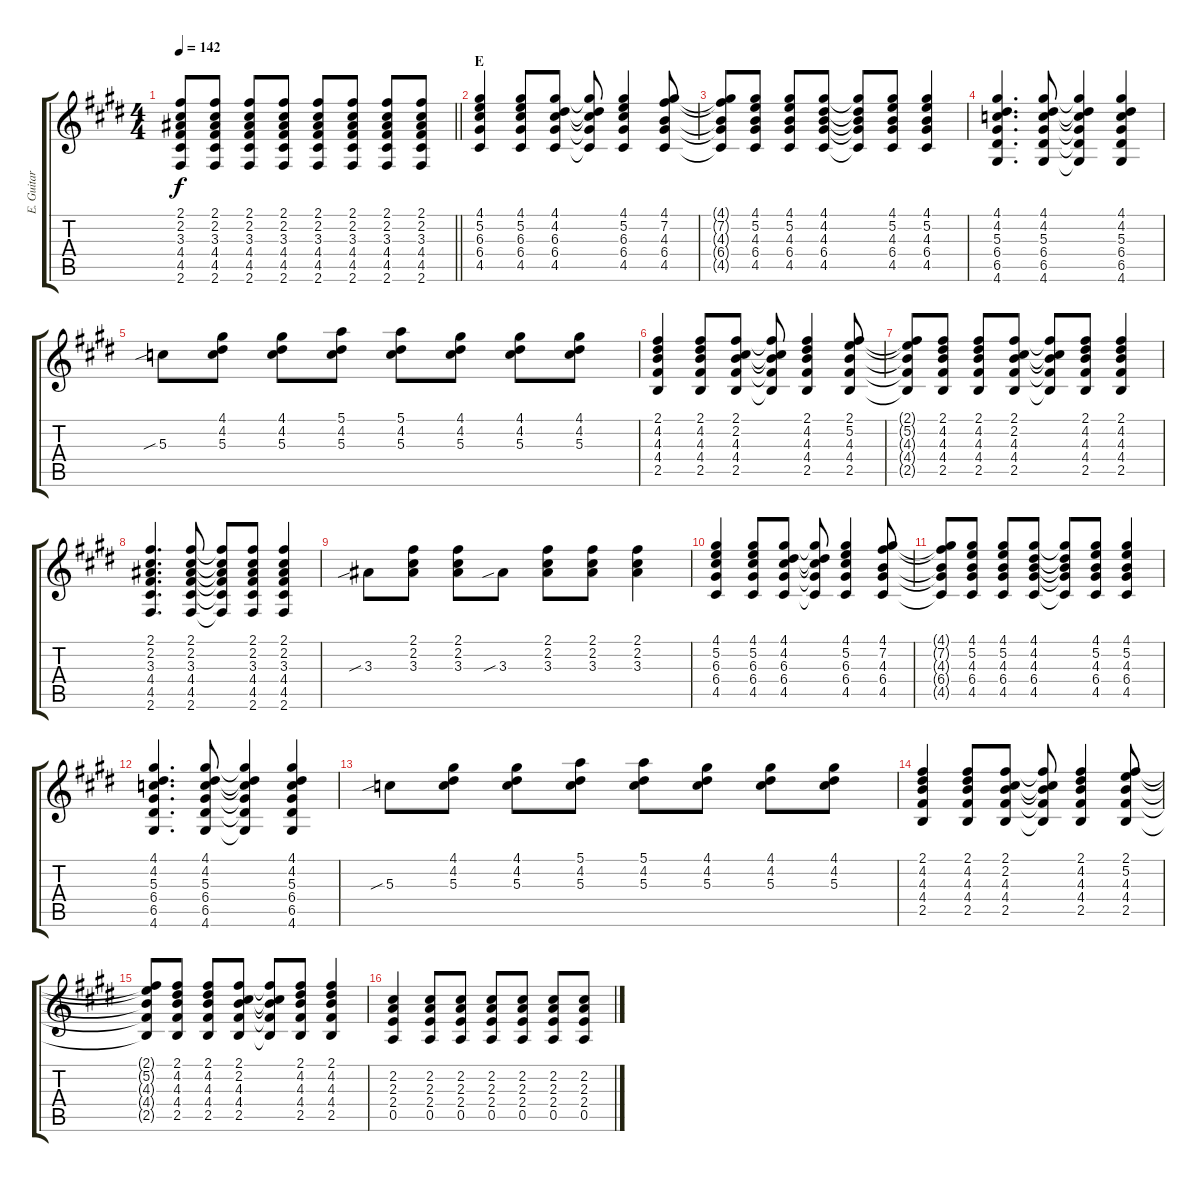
\track ("E. Guitar" "E. Guitar") {instrument overdrivenguitar}
\staff {score tabs}
\tuning (E4 B3 G3 D3 A2 E2) {hide}
\ts (4 4)
\tempo 142
\clef g2
\barLineRight lightlight
\ks e
(2.1 2.2 3.3 4.4 4.5 2.6).8{dy f} (2.1 2.2 3.3 4.4 4.5 2.6).8 (2.1 2.2 3.3 4.4 4.5 2.6).8 (2.1 2.2 3.3 4.4 4.5 2.6).8 (2.1 2.2 3.3 4.4 4.5 2.6).8 (2.1 2.2 3.3 4.4 4.5 2.6).8 (2.1 2.2 3.3 4.4 4.5 2.6).8 (2.1 2.2 3.3 4.4 4.5 2.6).8 |
\section ("" "E")
(4.1 5.2 6.3 6.4 4.5).4 (4.1 5.2 6.3 6.4 4.5).8 (4.1 4.2 6.3 6.4 4.5).8 (4.1{t} 4.2{t} 6.3{t} 6.4{t} 4.5{t}).8 (4.1 5.2 6.3 6.4 4.5).4 (4.1 7.2 4.3 6.4 4.5).8 |
(4.1{t} 7.2{t} 4.3{t} 6.4{t} 4.5{t}).8 (4.1 5.2 4.3 6.4 4.5).8 (4.1 5.2 4.3 6.4 4.5).8 (4.1 4.2 4.3 6.4 4.5).8 (4.1{t} 4.2{t} 4.3{t} 6.4{t} 4.5{t}).8 (4.1 5.2 4.3 6.4 4.5).8 (4.1 5.2 4.3 6.4 4.5).4 |
(4.1 4.2 5.3 6.4 6.5 4.6).4{d} (4.1 4.2 5.3 6.4 6.5 4.6).8 (4.1{t} 4.2{t} 5.3{t} 6.4{t} 6.5{t} 4.6{t}).4 (4.1 4.2 5.3 6.4 6.5 4.6).4 |
5.3{sib}.8 (4.1 4.2 5.3).8 (4.1 4.2 5.3).8 (5.1 4.2 5.3).8 (5.1 4.2 5.3).8 (4.1 4.2 5.3).8 (4.1 4.2 5.3).8 (4.1 4.2 5.3).8 |
(2.1 4.2 4.3 4.4 2.5).4 (2.1 4.2 4.3 4.4 2.5).8 (2.1 2.2 4.3 4.4 2.5).8 (2.1{t} 2.2{t} 4.3{t} 4.4{t} 2.5{t}).8 (2.1 4.2 4.3 4.4 2.5).4 (2.1 5.2 4.3 4.4 2.5).8 |
(2.1{t} 5.2{t} 4.3{t} 4.4{t} 2.5{t}).8 (2.1 4.2 4.3 4.4 2.5).8 (2.1 4.2 4.3 4.4 2.5).8 (2.1 2.2 4.3 4.4 2.5).8 (2.1{t} 2.2{t} 4.3{t} 4.4{t} 2.5{t}).8 (2.1 4.2 4.3 4.4 2.5).8 (2.1 4.2 4.3 4.4 2.5).4 |
(2.1 2.2 3.3 4.4 4.5 2.6).4{d} (2.1 2.2 3.3 4.4 4.5 2.6).8 (2.1{t} 2.2{t} 3.3{t} 4.4{t} 4.5{t} 2.6{t}).8 (2.1 2.2 3.3 4.4 4.5 2.6).8 (2.1 2.2 3.3 4.4 4.5 2.6).4 |
3.3{sib}.8 (2.1 2.2 3.3).8 (2.1 2.2 3.3).8 3.3{sib}.8 (2.1 2.2 3.3).8 (2.1 2.2 3.3).8 (2.1 2.2 3.3).4 |
(4.1 5.2 6.3 6.4 4.5).4 (4.1 5.2 6.3 6.4 4.5).8 (4.1 4.2 6.3 6.4 4.5).8 (4.1{t} 4.2{t} 6.3{t} 6.4{t} 4.5{t}).8 (4.1 5.2 6.3 6.4 4.5).4 (4.1 7.2 4.3 6.4 4.5).8 |
(4.1{t} 7.2{t} 4.3{t} 6.4{t} 4.5{t}).8 (4.1 5.2 4.3 6.4 4.5).8 (4.1 5.2 4.3 6.4 4.5).8 (4.1 4.2 4.3 6.4 4.5).8 (4.1{t} 4.2{t} 4.3{t} 6.4{t} 4.5{t}).8 (4.1 5.2 4.3 6.4 4.5).8 (4.1 5.2 4.3 6.4 4.5).4 |
(4.1 4.2 5.3 6.4 6.5 4.6).4{d} (4.1 4.2 5.3 6.4 6.5 4.6).8 (4.1{t} 4.2{t} 5.3{t} 6.4{t} 6.5{t} 4.6{t}).4 (4.1 4.2 5.3 6.4 6.5 4.6).4 |
5.3{sib}.8 (4.1 4.2 5.3).8 (4.1 4.2 5.3).8 (5.1 4.2 5.3).8 (5.1 4.2 5.3).8 (4.1 4.2 5.3).8 (4.1 4.2 5.3).8 (4.1 4.2 5.3).8 |
(2.1 4.2 4.3 4.4 2.5).4 (2.1 4.2 4.3 4.4 2.5).8 (2.1 2.2 4.3 4.4 2.5).8 (2.1{t} 2.2{t} 4.3{t} 4.4{t} 2.5{t}).8 (2.1 4.2 4.3 4.4 2.5).4 (2.1 5.2 4.3 4.4 2.5).8 |
(2.1{t} 5.2{t} 4.3{t} 4.4{t} 2.5{t}).8 (2.1 4.2 4.3 4.4 2.5).8 (2.1 4.2 4.3 4.4 2.5).8 (2.1 2.2 4.3 4.4 2.5).8 (2.1{t} 2.2{t} 4.3{t} 4.4{t} 2.5{t}).8 (2.1 4.2 4.3 4.4 2.5).8 (2.1 4.2 4.3 4.4 2.5).4 |
(2.2 2.3 2.4 0.5).4 (2.2 2.3 2.4 0.5).8 (2.2 2.3 2.4 0.5).8 (2.2 2.3 2.4 0.5).8 (2.2 2.3 2.4 0.5).8 (2.2 2.3 2.4 0.5).8 (2.2 2.3 2.4 0.5).8
